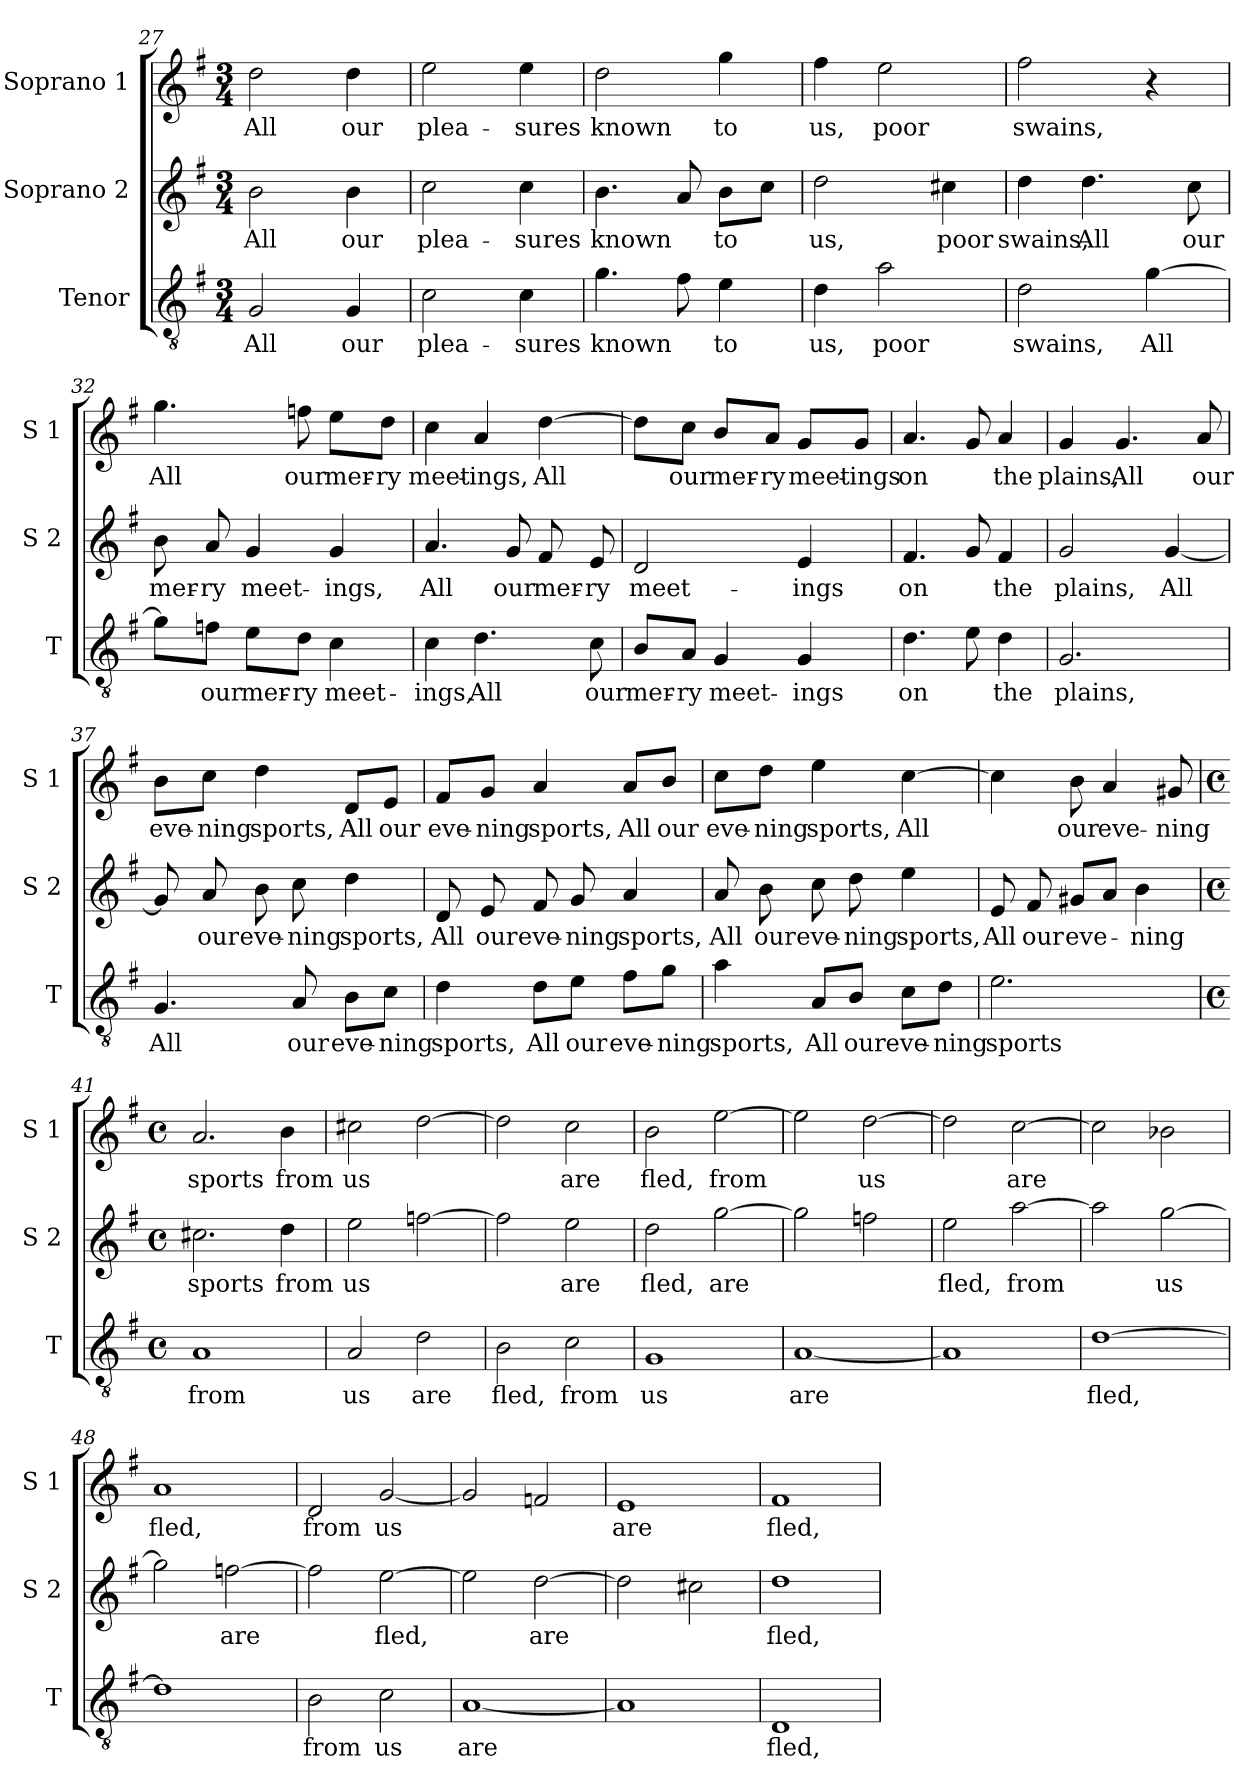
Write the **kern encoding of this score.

**kern	**text	**kern	**text	**kern	**text
*part3	*part3	*part2	*part2	*part1	*part1
*staff3	*staff3	*staff2	*staff2	*staff1	*staff1
*I"Tenor	*	*I"Soprano 2	*	*I"Soprano 1	*
*I'T	*	*I'S 2	*	*I'S 1	*
*clefGv2	*	*clefG2	*	*clefG2	*
*k[f#]	*	*k[f#]	*	*k[f#]	*
*G:	*	*G:	*	*G:	*
*M3/4	*	*M3/4	*	*M3/4	*
=27	=27	=27	=27	=27	=27
!	!LO:LY:b	!	!LO:LY:b	!	!LO:LY:b
2G/	All	2b\	All	2dd\	All
!	!LO:LY:b	!	!LO:LY:b	!	!LO:LY:b
4G/	our	4b\	our	4dd\	our
=28	=28	=28	=28	=28	=28
!	!LO:LY:b	!	!LO:LY:b	!	!LO:LY:b
2c\	plea-	2cc\	plea-	2ee\	plea-
!	!LO:LY:b	!	!LO:LY:b	!	!LO:LY:b
4c\	-sures	4cc\	-sures	4ee\	-sures
=29	=29	=29	=29	=29	=29
!	!LO:LY:b	!	!LO:LY:b	!	!LO:LY:b
4.g\	known	4.b\	known	2dd\	known
8f#\	.	8a/	.	.	.
!	!LO:LY:b	!	!LO:LY:b	!	!LO:LY:b
4e\	to	8b\L	to	4gg\	to
.	.	8cc\J	.	.	.
!!LO:PB:g=z
=30	=30	=30	=30	=30	=30
!	!LO:LY:b	!	!LO:LY:b	!	!LO:LY:b
4d\	us,	2dd\	us,	4ff#\	us,
!	!LO:LY:b	!	!	!	!LO:LY:b
2a\	poor	.	.	2ee\	poor
!	!	!	!LO:LY:b	!	!
.	.	4cc#X\	poor	.	.
=31	=31	=31	=31	=31	=31
!	!LO:LY:b	!	!LO:LY:b	!	!LO:LY:b
2d\	swains,	4dd\	swains,	2ff#\	swains,
!	!	!	!LO:LY:b	!	!
.	.	4.dd\	All	.	.
!	!LO:LY:b	!	!	!	!
[4g\	All	.	.	4r	.
!	!	!	!LO:LY:b	!	!
.	.	8cc\	our	.	.
=32	=32	=32	=32	=32	=32
!	!	!	!LO:LY:b	!	!LO:LY:b
8g\L]	.	8b\	mer-	4.gg\	All
!	!LO:LY:b	!	!LO:LY:b	!	!
8fn\J	our	8a/	-ry	.	.
!	!LO:LY:b	!	!LO:LY:b	!	!
8e\L	mer-	4g/	meet-	.	.
!	!LO:LY:b	!	!	!	!LO:LY:b
8d\J	-ry	.	.	8ffn\	our
!	!LO:LY:b	!	!LO:LY:b	!	!LO:LY:b
4c\	meet-	4g/	-ings,	8ee\L	mer-
!	!	!	!	!	!LO:LY:b
.	.	.	.	8dd\J	-ry
=33	=33	=33	=33	=33	=33
!	!LO:LY:b	!	!LO:LY:b	!	!LO:LY:b
4c\	-ings,	4.a/	All	4cc\	meet-
!	!LO:LY:b	!	!	!	!LO:LY:b
4.d\	All	.	.	4a/	-ings,
!	!	!	!LO:LY:b	!	!
.	.	8g/	our	.	.
!	!	!	!LO:LY:b	!	!LO:LY:b
.	.	8f#/	mer-	[4dd\	All
!	!LO:LY:b	!	!LO:LY:b	!	!
8c\	our	8e/	-ry	.	.
=34	=34	=34	=34	=34	=34
!	!LO:LY:b	!	!LO:LY:b	!	!
8B/L	mer-	2d/	meet-	8dd\L]	.
!	!LO:LY:b	!	!	!	!LO:LY:b
8A/J	-ry	.	.	8cc\J	our
!	!LO:LY:b	!	!	!	!LO:LY:b
4G/	meet-	.	.	8b/L	mer-
!	!	!	!	!	!LO:LY:b
.	.	.	.	8a/J	-ry
!	!LO:LY:b	!	!LO:LY:b	!	!LO:LY:b
4G/	-ings	4e/	-ings	8g/L	meet-
!	!	!	!	!	!LO:LY:b
.	.	.	.	8g/J	-ings
=35	=35	=35	=35	=35	=35
!	!LO:LY:b	!	!LO:LY:b	!	!LO:LY:b
4.d\	on	4.f#/	on	4.a/	on
8e\	.	8g/	.	8g/	.
!	!LO:LY:b	!	!LO:LY:b	!	!LO:LY:b
4d\	the	4f#/	the	4a/	the
!!LO:LB:g=z
=36	=36	=36	=36	=36	=36
!	!LO:LY:b	!	!LO:LY:b	!	!LO:LY:b
2.G/	plains,	2g/	plains,	4g/	plains,
!	!	!	!	!	!LO:LY:b
.	.	.	.	4.g/	All
!	!	!	!LO:LY:b	!	!
.	.	[4g/	All	.	.
!	!	!	!	!	!LO:LY:b
.	.	.	.	8a/	our
=37	=37	=37	=37	=37	=37
!	!LO:LY:b	!	!	!	!LO:LY:b
4.G/	All	8g/]	.	8b\L	eve-
!	!	!	!LO:LY:b	!	!LO:LY:b
.	.	8a/	our	8cc\J	-ning
!	!	!	!LO:LY:b	!	!LO:LY:b
.	.	8b\	eve-	4dd\	sports,
!	!LO:LY:b	!	!LO:LY:b	!	!
8A/	our	8cc\	-ning	.	.
!	!LO:LY:b	!	!LO:LY:b	!	!LO:LY:b
8B\L	eve-	4dd\	sports,	8d/L	All
!	!LO:LY:b	!	!	!	!LO:LY:b
8c\J	-ning	.	.	8e/J	our
=38	=38	=38	=38	=38	=38
!	!LO:LY:b	!	!LO:LY:b	!	!LO:LY:b
4d\	sports,	8d/	All	8f#/L	eve-
!	!	!	!LO:LY:b	!	!LO:LY:b
.	.	8e/	our	8g/J	-ning
!	!LO:LY:b	!	!LO:LY:b	!	!LO:LY:b
8d\L	All	8f#/	eve-	4a/	sports,
!	!LO:LY:b	!	!LO:LY:b	!	!
8e\J	our	8g/	-ning	.	.
!	!LO:LY:b	!	!LO:LY:b	!	!LO:LY:b
8f#\L	eve-	4a/	sports,	8a/L	All
!	!LO:LY:b	!	!	!	!LO:LY:b
8g\J	-ning	.	.	8b/J	our
=39	=39	=39	=39	=39	=39
!	!LO:LY:b	!	!LO:LY:b	!	!LO:LY:b
4a\	sports,	8a/	All	8cc\L	eve-
!	!	!	!LO:LY:b	!	!LO:LY:b
.	.	8b\	our	8dd\J	-ning
!	!LO:LY:b	!	!LO:LY:b	!	!LO:LY:b
8A/L	All	8cc\	eve-	4ee\	sports,
!	!LO:LY:b	!	!LO:LY:b	!	!
8B/J	our	8dd\	-ning	.	.
!	!LO:LY:b	!	!LO:LY:b	!	!LO:LY:b
8c\L	eve-	4ee\	sports,	[4cc\	All
!	!LO:LY:b	!	!	!	!
8d\J	-ning	.	.	.	.
!!LO:LB:g=z
=40	=40	=40	=40	=40	=40
!	!LO:LY:b	!	!LO:LY:b	!	!
2.e\	sports	8e/	All	4cc\]	.
!	!	!	!LO:LY:b	!	!
.	.	8f#/	our	.	.
!	!	!	!LO:LY:b	!	!LO:LY:b
.	.	8g#X/L	eve-	8b\	our
!	!	!	!	!	!LO:LY:b
.	.	8a/J	.	4a/	eve-
!	!	!	!LO:LY:b	!	!
.	.	4b\	-ning	.	.
!	!	!	!	!	!LO:LY:b
.	.	.	.	8g#X/	-ning
=41	=41	=41	=41	=41	=41
*M4/4	*	*M4/4	*	*M4/4	*
*met(c)	*	*met(c)	*	*met(c)	*
!	!LO:LY:b	!	!LO:LY:b	!	!LO:LY:b
1A	from	2.cc#X\	sports	2.a/	sports
!	!	!	!LO:LY:b	!	!LO:LY:b
.	.	4dd\	from	4b\	from
=42	=42	=42	=42	=42	=42
!	!LO:LY:b	!	!LO:LY:b	!	!LO:LY:b
2A/	us	2ee\	us	2cc#X\	us
!	!LO:LY:b	!	!	!	!
2d\	are	[2ffn\	.	[2dd\	.
=43	=43	=43	=43	=43	=43
!	!LO:LY:b	!	!	!	!
2B\	fled,	2ff\]	.	2dd\]	.
!	!LO:LY:b	!	!LO:LY:b	!	!LO:LY:b
2c\	from	2ee\	are	2cc\	are
=44	=44	=44	=44	=44	=44
!	!LO:LY:b	!	!LO:LY:b	!	!LO:LY:b
1G	us	2dd\	fled,	2b\	fled,
!	!	!	!LO:LY:b	!	!LO:LY:b
.	.	[2gg\	are	[2ee\	from
=45	=45	=45	=45	=45	=45
!	!LO:LY:b	!	!	!	!
[1A	are	2gg\]	.	2ee\]	.
!	!	!	!	!	!LO:LY:b
.	.	2ffn\	.	[2dd\	us
=46	=46	=46	=46	=46	=46
!	!	!	!LO:LY:b	!	!
1A]	.	2ee\	fled,	2dd\]	.
!	!	!	!LO:LY:b	!	!LO:LY:b
.	.	[2aa\	from	[2cc\	are
!!LO:LB:g=z
=47	=47	=47	=47	=47	=47
!	!LO:LY:b	!	!	!	!
[1d	fled,	2aa\]	.	2cc\]	.
!	!	!	!LO:LY:b	!	!
.	.	[2gg\	us	2b-X\	.
=48	=48	=48	=48	=48	=48
!	!	!	!	!	!LO:LY:b
1d]	.	2gg\]	.	1a	fled,
!	!	!	!LO:LY:b	!	!
.	.	[2ffn\	are	.	.
=49	=49	=49	=49	=49	=49
!	!LO:LY:b	!	!	!	!LO:LY:b
2B\	from	2ff\]	.	2d/	from
!	!LO:LY:b	!	!LO:LY:b	!	!LO:LY:b
2c\	us	[2ee\	fled,	[2g/	us
=50	=50	=50	=50	=50	=50
!	!LO:LY:b	!	!	!	!
[1A	are	2ee\]	.	2g/]	.
!	!	!	!LO:LY:b	!	!
.	.	[2dd\	are	2fn/	.
=51	=51	=51	=51	=51	=51
!	!	!	!	!	!LO:LY:b
1A]	.	2dd\]	.	1e	are
.	.	2cc#X\	.	.	.
=52	=52	=52	=52	=52	=52
!	!LO:LY:b	!	!LO:LY:b	!	!LO:LY:b
1D	fled,	1dd	fled,	1f#	fled,
=	=	=	=	=	=
*-	*-	*-	*-	*-	*-
